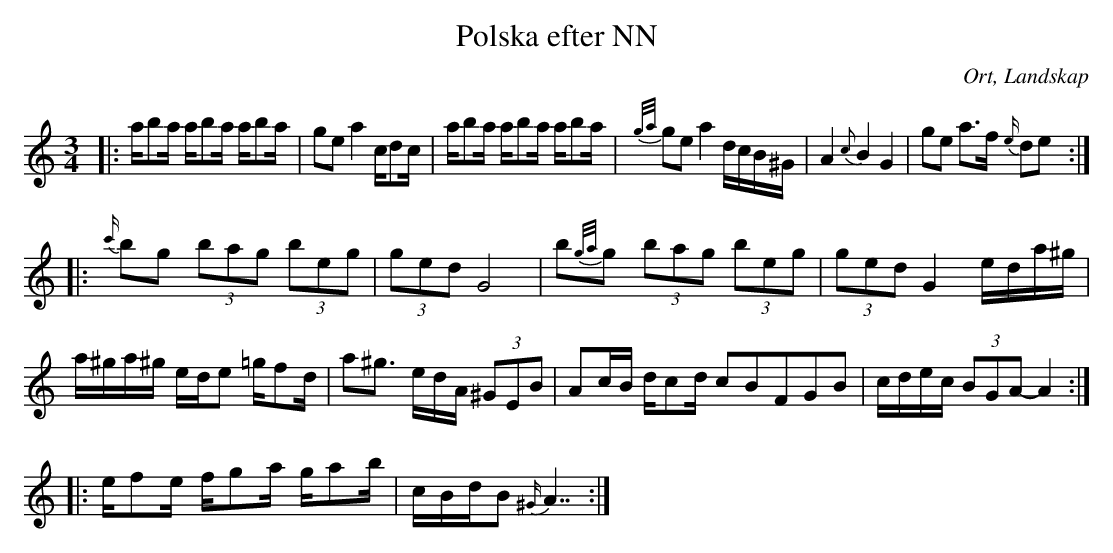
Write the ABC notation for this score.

X:1
T:Polska efter NN
O:Ort, Landskap
M:3/4
L:1/8
K:C
|: a/ba/ a/ba/ a/ba/|ge a2 c/dc/| a/ba/ a/ba/ a/ba/ | {g/a/}ge a2 d/c/B/^G/| A2 {c}B2 G2 | ge a>f {e/}de:|
|:{c'/}bg (3bag (3beg| (3ged G4 |b{g/a/}g (3bag (3beg| (3ged G2 e/d/a/^g/| a/^g/a/^g/ e/d/e =g/fd/ |a^g3/2 /e/d/A/ (3^GEB| Ac/B/ d/cd/ c2/5B2/5F2/5G2/5B2/5|  c/d/e/c/ (3BGA-A2 :|
|:e/fe/ f/ga/ g/ab/ | c/B/d/B {^G/}A7/2:|
